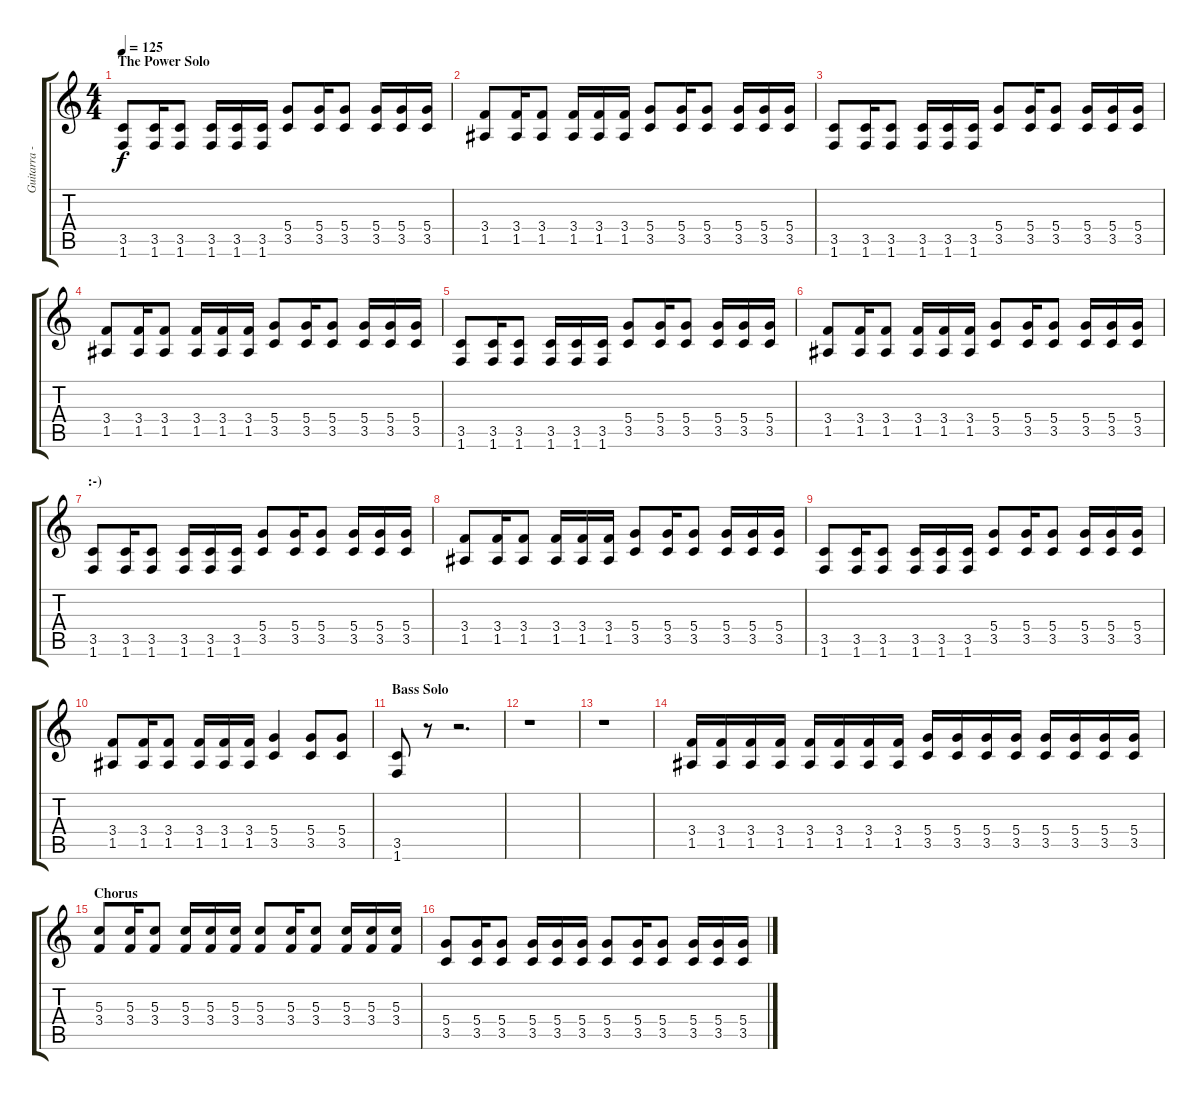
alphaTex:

\track ("Guitarra - Guitar" "Guitarra -") {instrument distortionguitar}
\staff {score tabs}
\tuning (E4 B3 G3 D3 A2 E2) {hide}
\ts (4 4)
\section ("" "The Power Solo")
\tempo 125
\clef g2
\ks c
(3.5 1.6).8{dy f volume 12 instrument distortionguitar} (3.5 1.6).16 (3.5 1.6).8 (3.5 1.6).16 (3.5 1.6).16 (3.5 1.6).16 (5.4 3.5).8 (5.4 3.5).16 (5.4 3.5).8 (5.4 3.5).16 (5.4 3.5).16 (5.4 3.5).16 |
(3.4 1.5).8 (3.4 1.5).16 (3.4 1.5).8 (3.4 1.5).16 (3.4 1.5).16 (3.4 1.5).16 (5.4 3.5).8 (5.4 3.5).16 (5.4 3.5).8 (5.4 3.5).16 (5.4 3.5).16 (5.4 3.5).16 |
(3.5 1.6).8 (3.5 1.6).16 (3.5 1.6).8 (3.5 1.6).16 (3.5 1.6).16 (3.5 1.6).16 (5.4 3.5).8 (5.4 3.5).16 (5.4 3.5).8 (5.4 3.5).16 (5.4 3.5).16 (5.4 3.5).16 |
(3.4 1.5).8 (3.4 1.5).16 (3.4 1.5).8 (3.4 1.5).16 (3.4 1.5).16 (3.4 1.5).16 (5.4 3.5).8 (5.4 3.5).16 (5.4 3.5).8 (5.4 3.5).16 (5.4 3.5).16 (5.4 3.5).16 |
(3.5 1.6).8 (3.5 1.6).16 (3.5 1.6).8 (3.5 1.6).16 (3.5 1.6).16 (3.5 1.6).16 (5.4 3.5).8 (5.4 3.5).16 (5.4 3.5).8 (5.4 3.5).16 (5.4 3.5).16 (5.4 3.5).16 |
(3.4 1.5).8 (3.4 1.5).16 (3.4 1.5).8 (3.4 1.5).16 (3.4 1.5).16 (3.4 1.5).16 (5.4 3.5).8 (5.4 3.5).16 (5.4 3.5).8 (5.4 3.5).16 (5.4 3.5).16 (5.4 3.5).16 |
\section ("" ":-)")
(3.5 1.6).8 (3.5 1.6).16 (3.5 1.6).8 (3.5 1.6).16 (3.5 1.6).16 (3.5 1.6).16 (5.4 3.5).8 (5.4 3.5).16 (5.4 3.5).8 (5.4 3.5).16 (5.4 3.5).16 (5.4 3.5).16 |
(3.4 1.5).8 (3.4 1.5).16 (3.4 1.5).8 (3.4 1.5).16 (3.4 1.5).16 (3.4 1.5).16 (5.4 3.5).8 (5.4 3.5).16 (5.4 3.5).8 (5.4 3.5).16 (5.4 3.5).16 (5.4 3.5).16 |
(3.5 1.6).8 (3.5 1.6).16 (3.5 1.6).8 (3.5 1.6).16 (3.5 1.6).16 (3.5 1.6).16 (5.4 3.5).8 (5.4 3.5).16 (5.4 3.5).8 (5.4 3.5).16 (5.4 3.5).16 (5.4 3.5).16 |
(3.4 1.5).8 (3.4 1.5).16 (3.4 1.5).8 (3.4 1.5).16 (3.4 1.5).16 (3.4 1.5).16 (5.4 3.5).4 (5.4 3.5).8 (5.4 3.5).8 |
\section ("" "Bass Solo")
(3.5 1.6).8 r.8 r.2{d} |
r.1 |
r.1 |
(3.4 1.5).16{volume 12} (3.4 1.5).16 (3.4 1.5).16 (3.4 1.5).16 (3.4 1.5).16 (3.4 1.5).16 (3.4 1.5).16 (3.4 1.5).16 (5.4 3.5).16 (5.4 3.5).16 (5.4 3.5).16 (5.4 3.5).16 (5.4 3.5).16 (5.4 3.5).16 (5.4 3.5).16 (5.4 3.5).16 |
\section ("" "Chorus")
(5.3 3.4).8 (5.3 3.4).16 (5.3 3.4).8 (5.3 3.4).16 (5.3 3.4).16 (5.3 3.4).16 (5.3 3.4).8 (5.3 3.4).16 (5.3 3.4).8 (5.3 3.4).16 (5.3 3.4).16 (5.3 3.4).16 |
(5.4 3.5).8 (5.4 3.5).16 (5.4 3.5).8 (5.4 3.5).16 (5.4 3.5).16 (5.4 3.5).16 (5.4 3.5).8 (5.4 3.5).16 (5.4 3.5).8 (5.4 3.5).16 (5.4 3.5).16 (5.4 3.5).16
